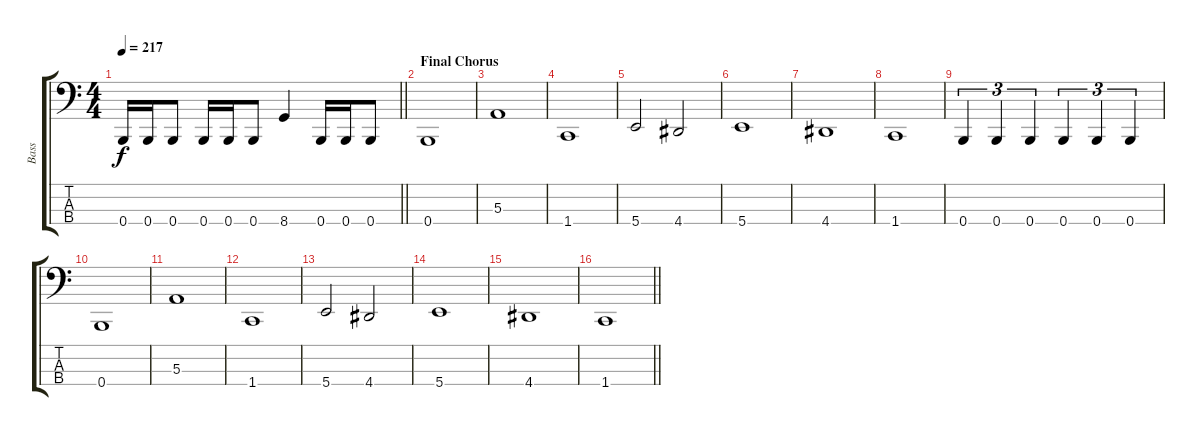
\track ("Bass" "Bass") {instrument electricbassfinger}
\staff {score tabs}
\tuning (D2 A1 E1 B0) {hide}
\ts (4 4)
\tempo 217
\clef f4
\barLineRight lightlight
\ks c
0.4.16{dy f} 0.4.16 0.4.8 0.4.16 0.4.16 0.4.8 8.4.4 0.4.16 0.4.16 0.4.8 |
\section ("" "Final Chorus")
0.4.1 |
5.3.1 |
1.4.1 |
5.4.2 4.4.2 |
5.4.1 |
4.4.1 |
1.4.1 |
0.4.4{tu (3 2)} 0.4.4{tu (3 2)} 0.4.4{tu (3 2)} 0.4.4{tu (3 2)} 0.4.4{tu (3 2)} 0.4.4{tu (3 2)} |
0.4.1 |
5.3.1 |
1.4.1 |
5.4.2 4.4.2 |
5.4.1 |
4.4.1 |
\barLineRight lightlight
1.4.1
